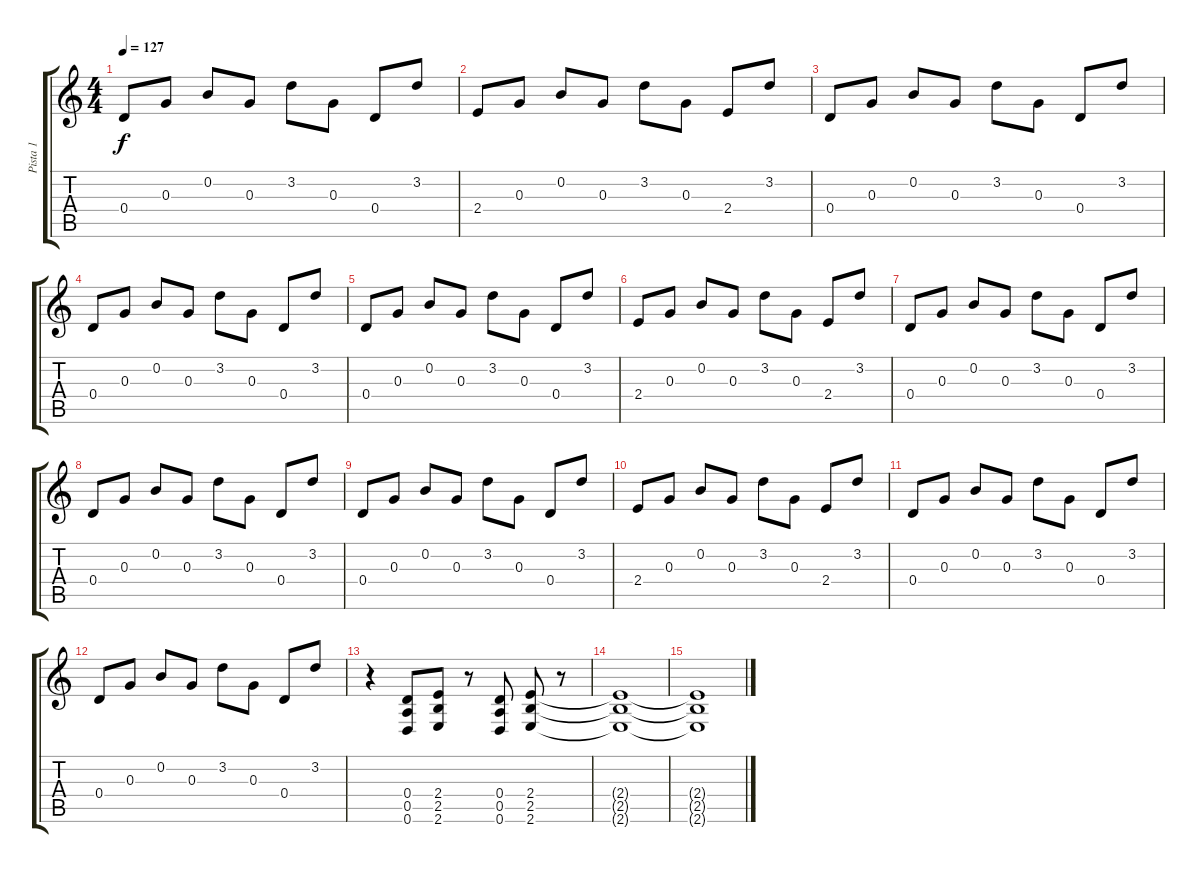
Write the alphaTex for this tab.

\track ("Pista 1" "Pista 1") {instrument electricguitarclean}
\staff {score tabs}
\tuning (E4 B3 G3 D3 A2 D2) {hide}
\ts (4 4)
\tempo 127
\clef g2
\ks c
0.4.8{dy f} 0.3.8 0.2.8 0.3.8 3.2.8 0.3.8 0.4.8 3.2.8 |
2.4.8 0.3.8 0.2.8 0.3.8 3.2.8 0.3.8 2.4.8 3.2.8 |
0.4.8 0.3.8 0.2.8 0.3.8 3.2.8 0.3.8 0.4.8 3.2.8 |
0.4.8 0.3.8 0.2.8 0.3.8 3.2.8 0.3.8 0.4.8 3.2.8 |
0.4.8 0.3.8 0.2.8 0.3.8 3.2.8 0.3.8 0.4.8 3.2.8 |
2.4.8 0.3.8 0.2.8 0.3.8 3.2.8 0.3.8 2.4.8 3.2.8 |
0.4.8 0.3.8 0.2.8 0.3.8 3.2.8 0.3.8 0.4.8 3.2.8 |
0.4.8 0.3.8 0.2.8 0.3.8 3.2.8 0.3.8 0.4.8 3.2.8 |
0.4.8 0.3.8 0.2.8 0.3.8 3.2.8 0.3.8 0.4.8 3.2.8 |
2.4.8 0.3.8 0.2.8 0.3.8 3.2.8 0.3.8 2.4.8 3.2.8 |
0.4.8 0.3.8 0.2.8 0.3.8 3.2.8 0.3.8 0.4.8 3.2.8 |
0.4.8 0.3.8 0.2.8 0.3.8 3.2.8 0.3.8 0.4.8 3.2.8 |
r.4{instrument distortionguitar} (0.4 0.5 0.6).8 (2.4 2.5 2.6).8 r.8 (0.4 0.5 0.6).8 (2.4 2.5 2.6).8 r.8 |
(2.4{t} 2.5{t} 2.6{t}).1 |
(2.4{t} 2.5{t} 2.6{t}).1
